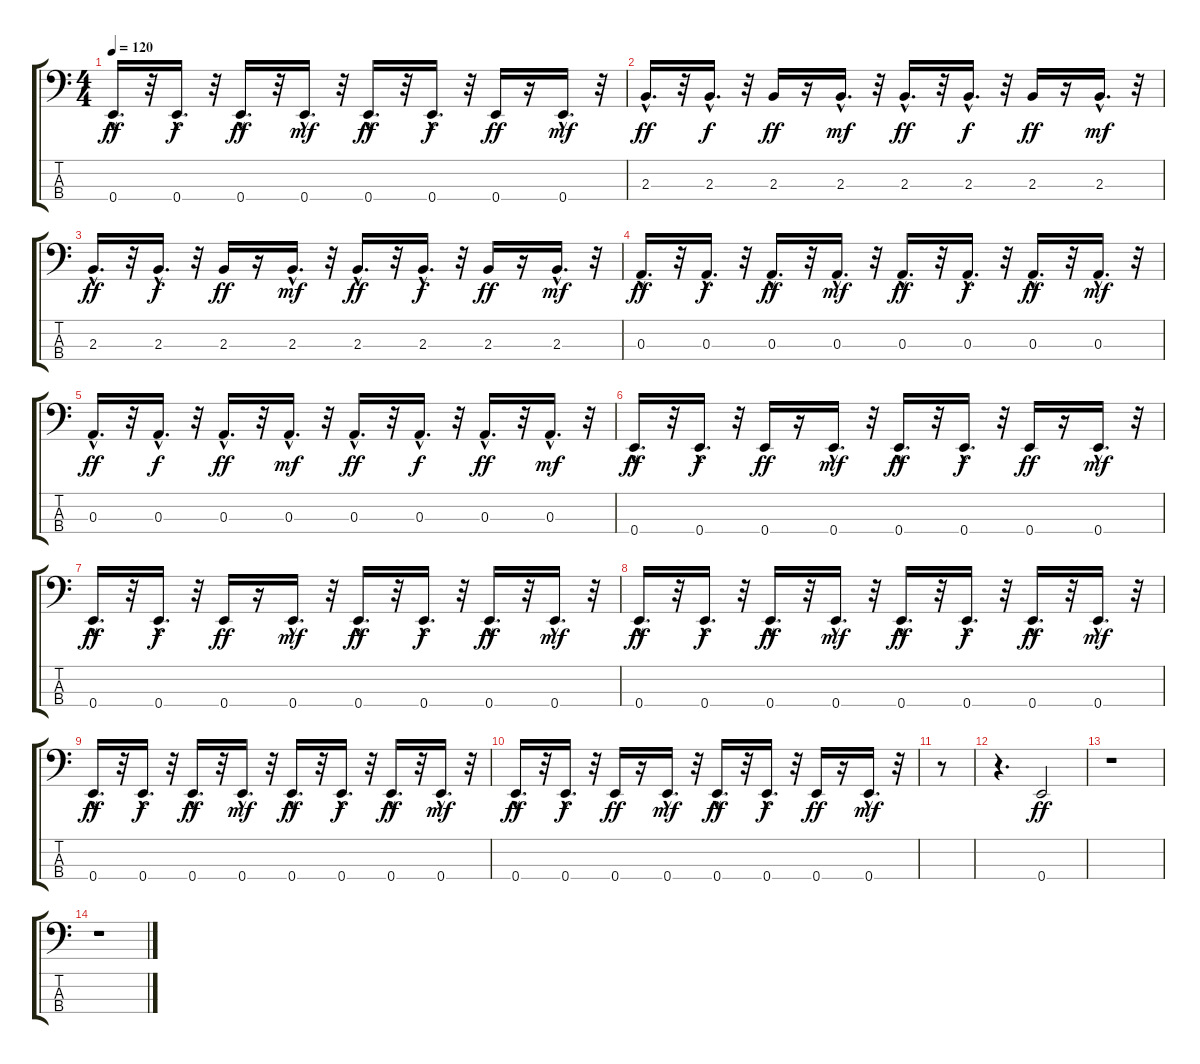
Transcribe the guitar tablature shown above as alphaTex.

\track "" {instrument electricbassfinger}
\staff {score tabs}
\tuning (G2 D2 A1 E1) {hide}
\ts (4 4)
\tempo 120
\clef f4
\ks c
0.4{hac}.16{d dy ff} r.32 0.4{hac}.16{d dy f} r.32 0.4{hac}.16{d dy ff} r.32 0.4{hac}.16{d dy mf} r.32 0.4{hac}.16{d dy ff} r.32 0.4{hac}.16{d dy f} r.32 0.4.16{dy ff} r.16 0.4{hac}.16{d dy mf} r.32 |
2.3{hac}.16{d dy ff} r.32 2.3{hac}.16{d dy f} r.32 2.3.16{dy ff} r.16 2.3{hac}.16{d dy mf} r.32 2.3{hac}.16{d dy ff} r.32 2.3{hac}.16{d dy f} r.32 2.3.16{dy ff} r.16 2.3{hac}.16{d dy mf} r.32 |
2.3{hac}.16{d dy ff} r.32 2.3{hac}.16{d dy f} r.32 2.3.16{dy ff} r.16 2.3{hac}.16{d dy mf} r.32 2.3{hac}.16{d dy ff} r.32 2.3{hac}.16{d dy f} r.32 2.3.16{dy ff} r.16 2.3{hac}.16{d dy mf} r.32 |
0.3{hac}.16{d dy ff} r.32 0.3{hac}.16{d dy f} r.32 0.3{hac}.16{d dy ff} r.32 0.3{hac}.16{d dy mf} r.32 0.3{hac}.16{d dy ff} r.32 0.3{hac}.16{d dy f} r.32 0.3{hac}.16{d dy ff} r.32 0.3{hac}.16{d dy mf} r.32 |
0.3{hac}.16{d dy ff} r.32 0.3{hac}.16{d dy f} r.32 0.3{hac}.16{d dy ff} r.32 0.3{hac}.16{d dy mf} r.32 0.3{hac}.16{d dy ff} r.32 0.3{hac}.16{d dy f} r.32 0.3{hac}.16{d dy ff} r.32 0.3{hac}.16{d dy mf} r.32 |
0.4{hac}.16{d dy ff} r.32 0.4{hac}.16{d dy f} r.32 0.4.16{dy ff} r.16 0.4{hac}.16{d dy mf} r.32 0.4{hac}.16{d dy ff} r.32 0.4{hac}.16{d dy f} r.32 0.4.16{dy ff} r.16 0.4{hac}.16{d dy mf} r.32 |
0.4{hac}.16{d dy ff} r.32 0.4{hac}.16{d dy f} r.32 0.4.16{dy ff} r.16 0.4{hac}.16{d dy mf} r.32 0.4{hac}.16{d dy ff} r.32 0.4{hac}.16{d dy f} r.32 0.4{hac}.16{d dy ff} r.32 0.4{hac}.16{d dy mf} r.32 |
0.4{hac}.16{d dy ff} r.32 0.4{hac}.16{d dy f} r.32 0.4{hac}.16{d dy ff} r.32 0.4{hac}.16{d dy mf} r.32 0.4{hac}.16{d dy ff} r.32 0.4{hac}.16{d dy f} r.32 0.4{hac}.16{d dy ff} r.32 0.4{hac}.16{d dy mf} r.32 |
0.4{hac}.16{d dy ff} r.32 0.4{hac}.16{d dy f} r.32 0.4{hac}.16{d dy ff} r.32 0.4{hac}.16{d dy mf} r.32 0.4{hac}.16{d dy ff} r.32 0.4{hac}.16{d dy f} r.32 0.4{hac}.16{d dy ff} r.32 0.4{hac}.16{d dy mf} r.32 |
0.4{hac}.16{d dy ff} r.32 0.4{hac}.16{d dy f} r.32 0.4.16{dy ff} r.16 0.4{hac}.16{d dy mf} r.32 0.4{hac}.16{d dy ff} r.32 0.4{hac}.16{d dy f} r.32 0.4.16{dy ff} r.16 0.4{hac}.16{d dy mf} r.32 |
r.8 |
r.4{d} 0.4.2{dy ff} |
r.1 |
r.1
